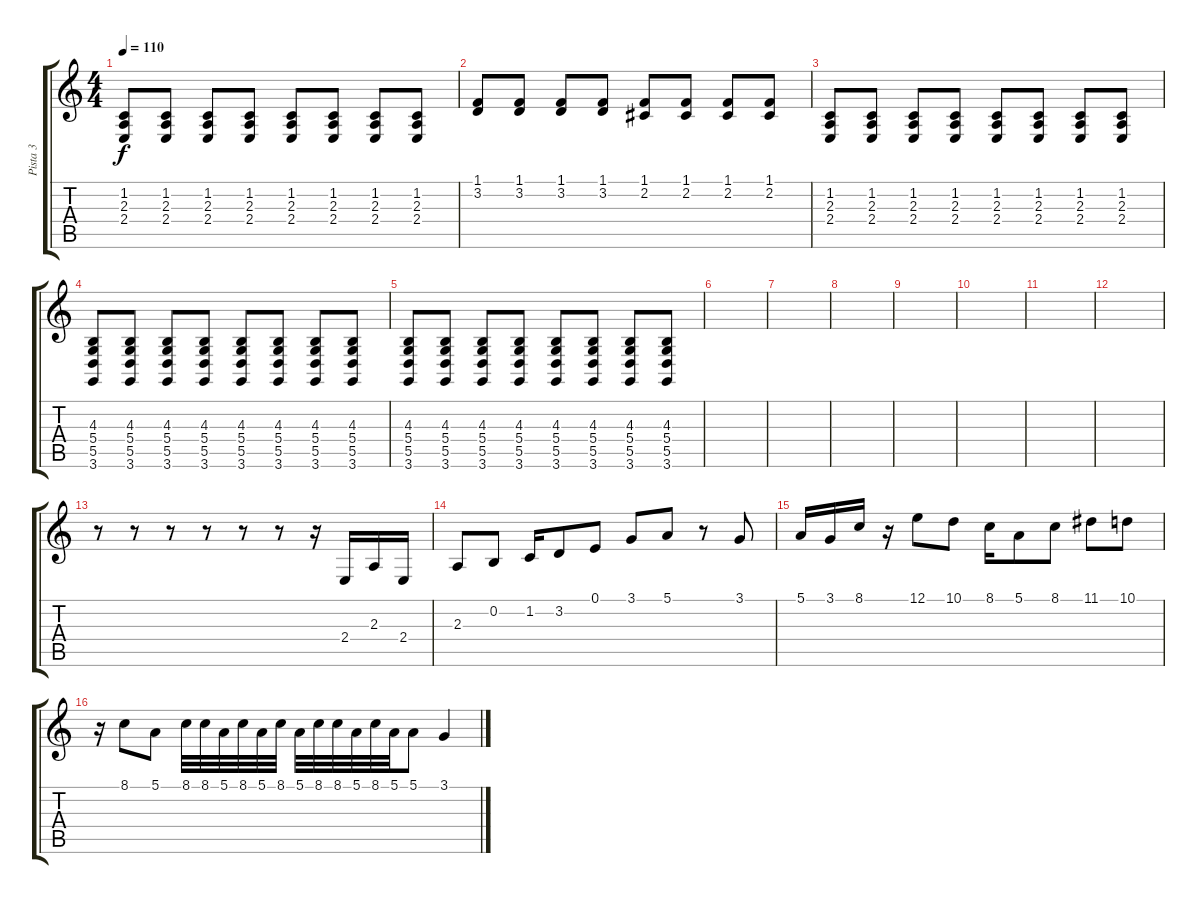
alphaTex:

\track ("Pista 3" "Pista 3") {instrument acousticgrandpiano}
\staff {score tabs}
\tuning (E4 B3 G3 D3 A2 E2) {hide}
\ts (4 4)
\tempo 110
\clef g2
\ks c
(1.2 2.3 2.4).8{dy f} (1.2 2.3 2.4).8 (1.2 2.3 2.4).8 (1.2 2.3 2.4).8 (1.2 2.3 2.4).8 (1.2 2.3 2.4).8 (1.2 2.3 2.4).8 (1.2 2.3 2.4).8 |
(1.1 3.2).8 (1.1 3.2).8 (1.1 3.2).8 (1.1 3.2).8 (1.1 2.2).8 (1.1 2.2).8 (1.1 2.2).8 (1.1 2.2).8 |
(1.2 2.3 2.4).8 (1.2 2.3 2.4).8 (1.2 2.3 2.4).8 (1.2 2.3 2.4).8 (1.2 2.3 2.4).8 (1.2 2.3 2.4).8 (1.2 2.3 2.4).8 (1.2 2.3 2.4).8 |
(4.3 5.4 5.5 3.6).8 (4.3 5.4 5.5 3.6).8 (4.3 5.4 5.5 3.6).8 (4.3 5.4 5.5 3.6).8 (4.3 5.4 5.5 3.6).8 (4.3 5.4 5.5 3.6).8 (4.3 5.4 5.5 3.6).8 (4.3 5.4 5.5 3.6).8 |
(4.3 5.4 5.5 3.6).8 (4.3 5.4 5.5 3.6).8 (4.3 5.4 5.5 3.6).8 (4.3 5.4 5.5 3.6).8 (4.3 5.4 5.5 3.6).8 (4.3 5.4 5.5 3.6).8 (4.3 5.4 5.5 3.6).8 (4.3 5.4 5.5 3.6).8 |
|
|
|
|
|
|
|
r.8 r.8 r.8 r.8 r.8 r.8 r.16 2.4.16 2.3.16 2.4.16 |
2.3.8 0.2.8 1.2.16 3.2.8 0.1.8 3.1.8 5.1.8 r.8 3.1.8 |
5.1.16 3.1.16 8.1.16 r.16 12.1.8 10.1.8 8.1.16 5.1.8 8.1.8 11.1.8 10.1.8 |
r.16 8.1.8 5.1.8 8.1.32 8.1.32 5.1.32 8.1.32 5.1.32 8.1.32 5.1.32 8.1.32 8.1.32 5.1.32 8.1.32 5.1.32 5.1.8 3.1.4
